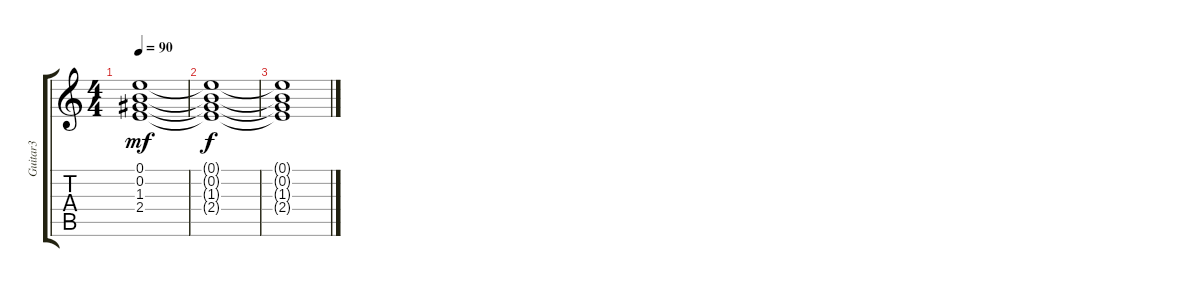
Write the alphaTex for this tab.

\track ("Guitar3" "Guitar3") {instrument distortionguitar}
\staff {score tabs}
\tuning (E4 B3 G3 D3 A2 E2) {hide}
\ts (4 4)
\tempo 90
\clef g2
\ks c
(0.1 0.2 1.3 2.4).1{dy mf} |
(0.1{t} 0.2{t} 1.3{t} 2.4{t}).1{dy f} |
(0.1{t} 0.2{t} 1.3{t} 2.4{t}).1
